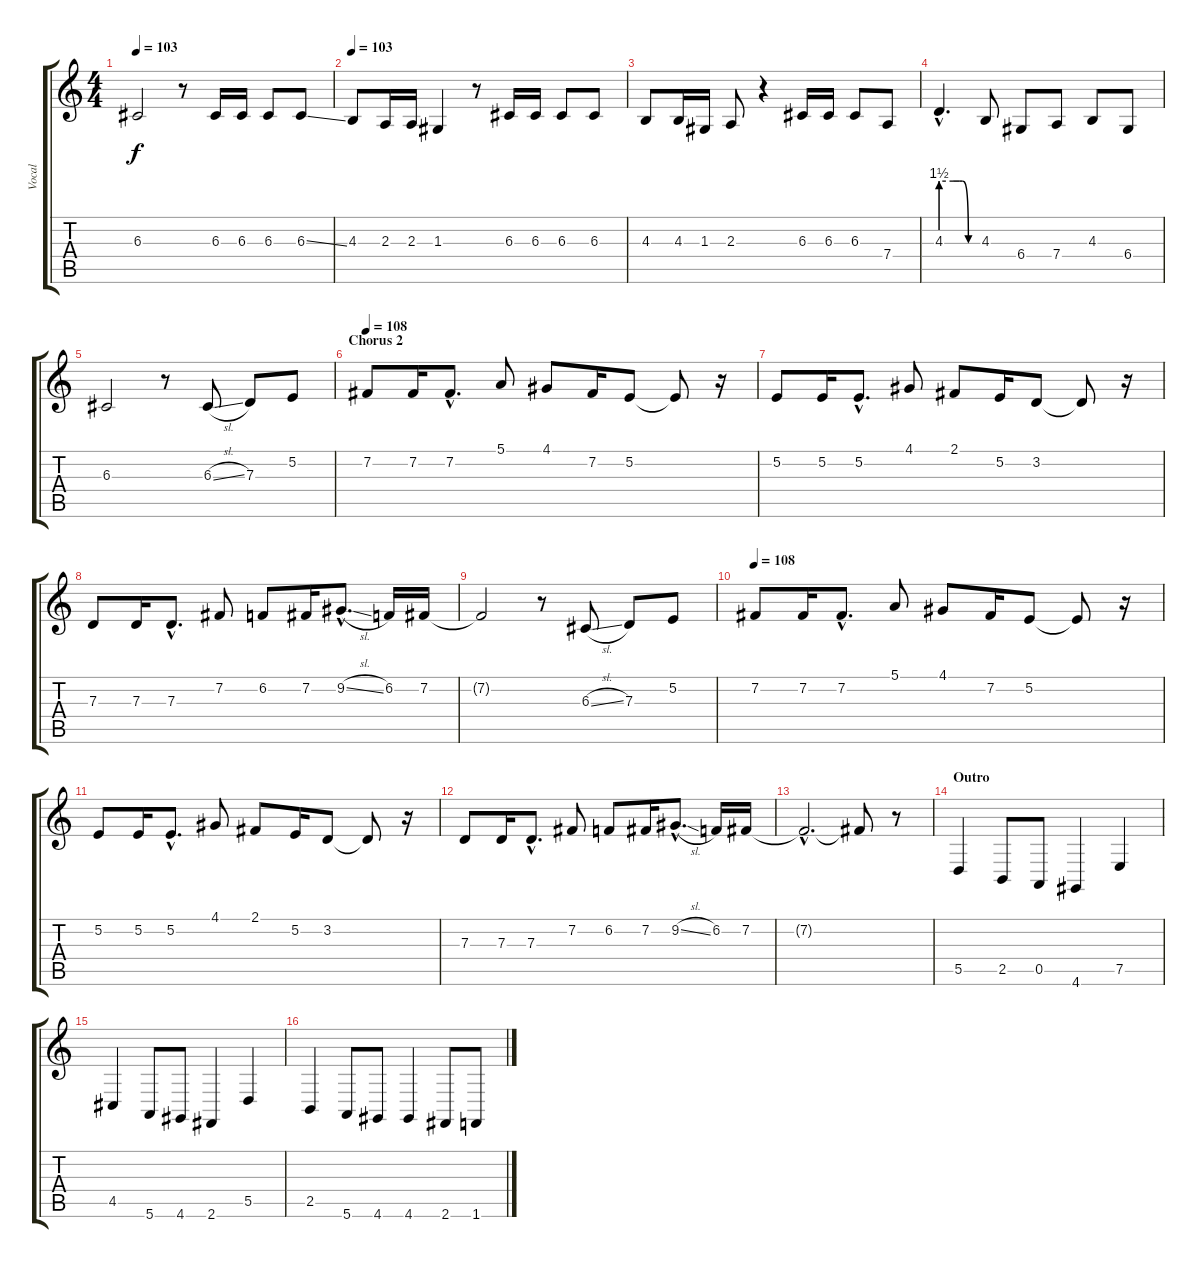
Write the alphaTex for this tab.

\track ("Vocal" "Vocal") {instrument oboe}
\staff {score tabs}
\tuning (E4 B3 G3 D3 A2 E2) {hide}
\ts (4 4)
\tempo 103
\clef g2
\ks c
6.3.2{dy f} r.8 6.3.16 6.3.16 6.3.8 6.3{ss}.8 |
\tempo 103
4.3.8 2.3.16 2.3.16 1.3.4 r.8 6.3.16 6.3.16 6.3.8 6.3.8 |
4.3.8 4.3.16 1.3.16 2.3.8 r.4 6.3.16 6.3.16 6.3.8 7.4.8 |
4.3{be (custom 0 6 20 6 30 6 35 6 45 0 60 0) hac}.4{d} 4.3.8 6.4.8 7.4.8 4.3.8 6.4.8 |
6.3.2 r.8 6.3{sl}.8 7.3.8 5.2.8 |
\section ("" "Chorus 2")
\tempo 108
7.2.8 7.2.16 7.2{hac}.8{d} 5.1.8 4.1.8 7.2.16 5.2.8 5.2{t}.8 r.16 |
5.2.8 5.2.16 5.2{hac}.8{d} 4.1.8 2.1.8 5.2.16 3.2.8 3.2{t}.8 r.16 |
7.3.8 7.3.16 7.3{hac}.8{d} 7.2.8 6.2.8 7.2.16 9.2{sl hac}.8{d} 6.2.16 7.2.16 |
7.2{t}.2 r.8 6.3{sl}.8 7.3.8 5.2.8 |
\tempo 108
7.2.8 7.2.16 7.2{hac}.8{d} 5.1.8 4.1.8 7.2.16 5.2.8 5.2{t}.8 r.16 |
5.2.8 5.2.16 5.2{hac}.8{d} 4.1.8 2.1.8 5.2.16 3.2.8 3.2{t}.8 r.16 |
7.3.8 7.3.16 7.3{hac}.8{d} 7.2.8 6.2.8 7.2.16 9.2{sl hac}.8{d} 6.2.16 7.2.16 |
7.2{hac t}.2{d} 7.2{t}.8 r.8 |
\section ("" "Outro")
5.5.4 2.5.8 0.5.8 4.6.4 7.5.4 |
4.5.4 5.6.8 4.6.8 2.6.4 5.5.4 |
2.5.4 5.6.8 4.6.8 4.6.4 2.6.8 1.6.8
